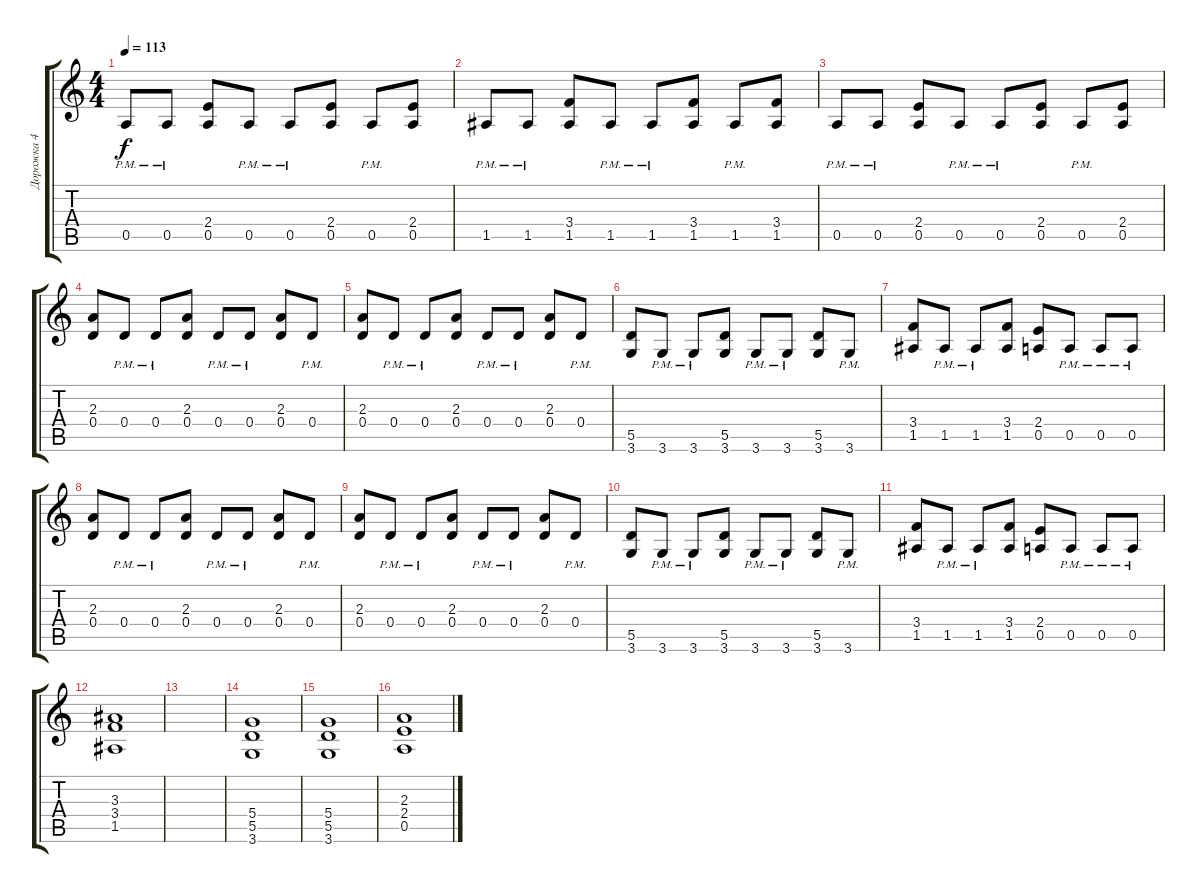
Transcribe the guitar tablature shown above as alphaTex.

\track ("Дорожка 4" "Дорожка 4") {instrument distortionguitar}
\staff {score tabs}
\tuning (E4 B3 G3 D3 A2 E2) {hide}
\ts (4 4)
\tempo 113
\clef g2
\ks c
0.5{pm}.8{dy f} 0.5{pm}.8 (2.4 0.5).8 0.5{pm}.8 0.5{pm}.8 (2.4 0.5).8 0.5{pm}.8 (2.4 0.5).8 |
1.5{pm}.8 1.5{pm}.8 (3.4 1.5).8 1.5{pm}.8 1.5{pm}.8 (3.4 1.5).8 1.5{pm}.8 (3.4 1.5).8 |
0.5{pm}.8 0.5{pm}.8 (2.4 0.5).8 0.5{pm}.8 0.5{pm}.8 (2.4 0.5).8 0.5{pm}.8 (2.4 0.5).8 |
(2.3 0.4).8 0.4{pm}.8 0.4{pm}.8 (2.3 0.4).8 0.4{pm}.8 0.4{pm}.8 (2.3 0.4).8 0.4{pm}.8 |
(2.3 0.4).8 0.4{pm}.8 0.4{pm}.8 (2.3 0.4).8 0.4{pm}.8 0.4{pm}.8 (2.3 0.4).8 0.4{pm}.8 |
(5.5 3.6).8 3.6{pm}.8 3.6{pm}.8 (5.5 3.6).8 3.6{pm}.8 3.6{pm}.8 (5.5 3.6).8 3.6{pm}.8 |
(3.4 1.5).8 1.5{pm}.8 1.5{pm}.8 (3.4 1.5).8 (2.4 0.5).8 0.5{pm}.8 0.5{pm}.8 0.5{pm}.8 |
(2.3 0.4).8 0.4{pm}.8 0.4{pm}.8 (2.3 0.4).8 0.4{pm}.8 0.4{pm}.8 (2.3 0.4).8 0.4{pm}.8 |
(2.3 0.4).8 0.4{pm}.8 0.4{pm}.8 (2.3 0.4).8 0.4{pm}.8 0.4{pm}.8 (2.3 0.4).8 0.4{pm}.8 |
(5.5 3.6).8 3.6{pm}.8 3.6{pm}.8 (5.5 3.6).8 3.6{pm}.8 3.6{pm}.8 (5.5 3.6).8 3.6{pm}.8 |
(3.4 1.5).8 1.5{pm}.8 1.5{pm}.8 (3.4 1.5).8 (2.4 0.5).8 0.5{pm}.8 0.5{pm}.8 0.5{pm}.8 |
(3.3 3.4 1.5).1 |
|
(5.4 5.5 3.6).1 |
(5.4 5.5 3.6).1 |
(2.3 2.4 0.5).1
